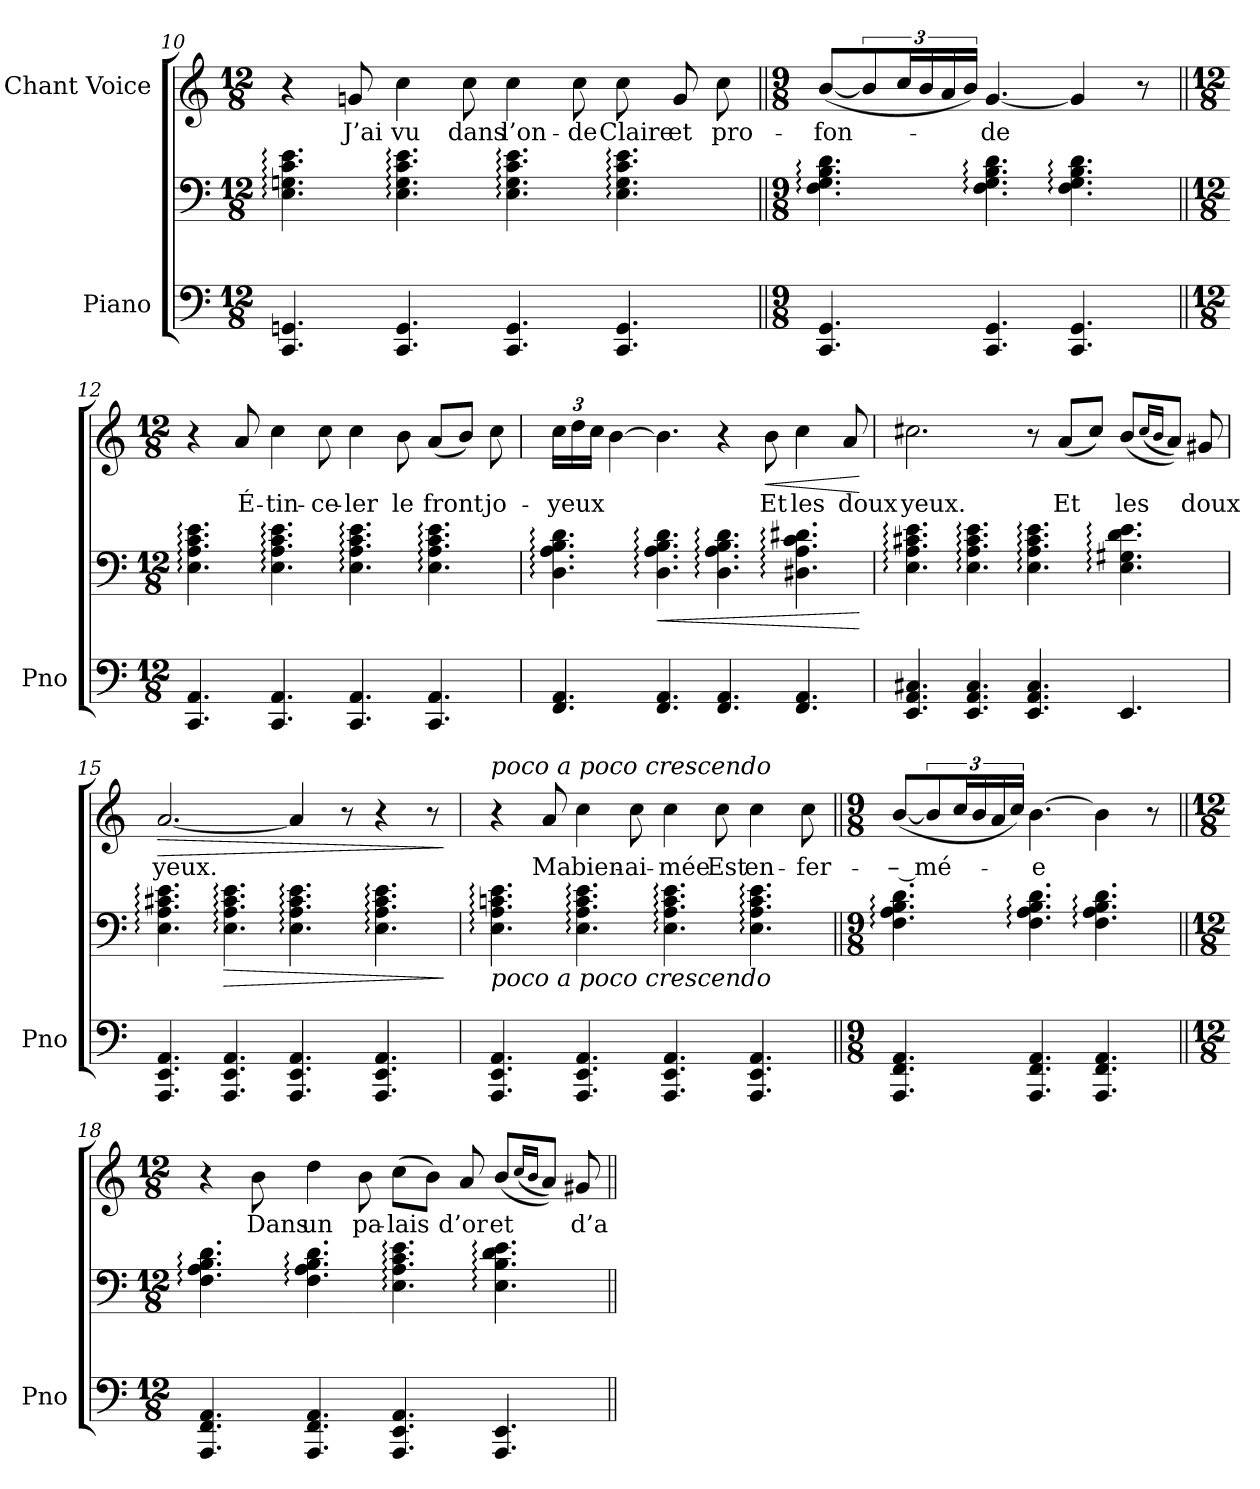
**kern	**kern	**dynam	**kern	**text	**dynam
*part2	*part2	*part2	*part1	*part1	*part1
*staff3	*staff2	*staff2/3	*staff1	*staff1	*staff1
*I"Piano	*	*	*I"Chant Voice	*	*
*I'Pno	*	*	*	*	*
!!LO:PB:g=z
*clefF4	*clefF4	*	*clefG2	*	*
*k[]	*k[]	*	*k[]	*	*
*M12/8	*M12/8	*	*M12/8	*	*
=10	=10	=10	=10	=10	=10
4.CC/ 4.GGn/	4.E\: 4.Gn\: 4.c\: 4.e\:	.	4r	.	.
!	!	!	!	!LO:LY:b	!
.	.	.	8gn/	J’ai	.
!	!	!	!	!LO:LY:b	!
4.CC/ 4.GG/	4.E\: 4.G\: 4.c\: 4.e\:	.	4cc\	vu	.
!	!	!	!	!LO:LY:b	!
.	.	.	8cc\	dans	.
!	!	!	!	!LO:LY:b	!
4.CC/ 4.GG/	4.E\: 4.G\: 4.c\: 4.e\:	.	4cc\	l’on-	.
!	!	!	!	!LO:LY:b	!
.	.	.	8cc\	-de	.
!	!	!	!	!LO:LY:b	!
4.CC/ 4.GG/	4.E\: 4.G\: 4.c\: 4.e\:	.	8cc\	Claire	.
!	!	!	!	!LO:LY:b	!
.	.	.	8g/	et	.
!	!	!	!	!LO:LY:b	!
.	.	.	8cc\	pro-	.
=11||	=11||	=11||	=11||	=11||	=11||
*M9/8	*M9/8	*	*M9/8	*	*
!	!	!	!	!LO:LY:b	!
4.CC/ 4.GG/	4.F\: 4.G\: 4.B\: 4.d\:	.	(<[8b/L	-fon-	.
.	.	.	12b/]	.	.
.	.	.	24cc/L	.	.
.	.	.	24b/	.	.
.	.	.	24a/	.	.
.	.	.	24b/JJ)	.	.
!	!	!	!	!LO:LY:b	!
4.CC/ 4.GG/	4.F\: 4.G\: 4.B\: 4.d\:	.	[4.g/	-de	.
4.CC/ 4.GG/	4.F\: 4.G\: 4.B\: 4.d\:	.	4g/]	.	.
.	.	.	8r	.	.
!!LO:LB:g=z
=12||	=12||	=12||	=12||	=12||	=12||
*M12/8	*M12/8	*	*M12/8	*	*
4.CC/ 4.AA/	4.E\: 4.A\: 4.c\: 4.e\:	.	4r	.	.
!	!	!	!	!LO:LY:b	!
.	.	.	8a/	É-	.
!	!	!	!	!LO:LY:b	!
4.CC/ 4.AA/	4.E\: 4.A\: 4.c\: 4.e\:	.	4cc\	-tin-	.
!	!	!	!	!LO:LY:b	!
.	.	.	8cc\	-ce-	.
!	!	!	!	!LO:LY:b	!
4.CC/ 4.AA/	4.E\: 4.A\: 4.c\: 4.e\:	.	4cc\	-ler	.
!	!	!	!	!LO:LY:b	!
.	.	.	8b\	le	.
!	!	!	!	!LO:LY:b	!
4.CC/ 4.AA/	4.E\: 4.A\: 4.c\: 4.e\:	.	(<8a/L	front	.
.	.	.	8b/J)	.	.
!	!	!	!	!LO:LY:b	!
.	.	.	8cc\	jo-	.
=13	=13	=13	=13	=13	=13
*	*	*	*Xbrackettup	*	*
!	!	!	!	!LO:LY:b	!
4.FF/ 4.AA/	4.D\: 4.A\: 4.B\: 4.d\:	.	24cc\LL	-yeux	.
.	.	.	24dd\	.	.
.	.	.	24cc\JJ	.	.
.	.	.	[4b\	.	.
!	!	!LO:HP:b	!	!	!
4.FF/ 4.AA/	4.D\: 4.A\: 4.B\: 4.d\:	<	4.b\]	.	.
4.FF/ 4.AA/	4.D\: 4.A\: 4.B\: 4.d\:	.	4r	.	.
!	!	!	!	!LO:LY:b	!LO:HP:b
.	.	.	8b\	Et	<
!	!	!	!	!LO:LY:b	!
4.FF/ 4.AA/	4.D#X\: 4.A\: 4.c\: 4.d#X\:	.	4cc\	les	.
!	!	!	!	!LO:LY:b	!
.	.	.	8a/	doux	.
.	.	[	.	.	[
!!LO:LB:g=z
=14	=14	=14	=14	=14	=14
!	!	!	!	!LO:LY:b	!
4.EE/ 4.AA/ 4.C#X/	4.E\: 4.A\: 4.c#X\: 4.e\:	.	2.cc#X\	yeux.	.
4.EE/ 4.AA/ 4.C#/	4.E\: 4.A\: 4.c#\: 4.e\:	.	.	.	.
4.EE/ 4.AA/ 4.C#/	4.E\: 4.A\: 4.c#\: 4.e\:	.	8r	.	.
!	!	!	!	!LO:LY:b	!
.	.	.	(<8a/L	Et	.
.	.	.	8cc#/J)	.	.
!	!	!	!	!LO:LY:b	!
4.EE/	4.E\: 4.G#X\: 4.d\: 4.e\:	.	(<8b/L	les	.
.	.	.	(<16qcc#/LL	.	.
.	.	.	16qb/JJ	.	.
.	.	.	8a/J))	.	.
!	!	!	!	!LO:LY:b	!
.	.	.	8g#X/	doux	.
=15	=15	=15	=15	=15	=15
!	!	!	!	!LO:LY:b	!LO:HP:b
4.AAA/ 4.EE/ 4.AA/	4.E\: 4.A\: 4.c#X\: 4.e\:	.	[2.a/	yeux.	>
!	!	!LO:HP:b	!	!	!
4.AAA/ 4.EE/ 4.AA/	4.E\: 4.A\: 4.c#\: 4.e\:	>	.	.	.
4.AAA/ 4.EE/ 4.AA/	4.E\: 4.A\: 4.c#\: 4.e\:	.	4a/]	.	.
.	.	.	8r	.	.
4.AAA/ 4.EE/ 4.AA/	4.E\: 4.A\: 4.c#\: 4.e\:	.	4r	.	.
.	.	.	8r	.	.
.	.	]	.	.	]
=16	=16	=16	=16	=16	=16
!	!	!	!LO:TX:a:i:t=poco a poco crescendo	!	!
!	!LO:TX:b:i:t=poco a poco crescendo	!	!	!	!
4.AAA/ 4.EE/ 4.AA/	4.E\: 4.A\: 4.cn\: 4.e\:	.	4r	.	.
!	!	!	!	!LO:LY:b	!
.	.	.	8a/	Ma	.
!	!	!	!	!LO:LY:b	!
4.AAA/ 4.EE/ 4.AA/	4.E\: 4.A\: 4.c\: 4.e\:	.	4cc\	bien-	.
!	!	!	!	!LO:LY:b	!
.	.	.	8cc\	-ai-	.
*	*	*	*MM48	*	*
!	!	!	!	!LO:LY:b	!
4.AAA/ 4.EE/ 4.AA/	4.E\: 4.A\: 4.c\: 4.e\:	.	4cc\	-mée	.
!	!	!	!	!LO:LY:b	!
.	.	.	8cc\	Est	.
!	!	!	!	!LO:LY:b	!
4.AAA/ 4.EE/ 4.AA/	4.E\: 4.A\: 4.c\: 4.e\:	.	4cc\	en-	.
!	!	!	!	!LO:LY:b	!
.	.	.	8cc\	-fer-	.
!!LO:LB:g=z
=17||	=17||	=17||	=17||	=17||	=17||
*M9/8	*M9/8	*	*M9/8	*	*
*	*	*	*MM48	*	*
!	!	!	!	!LO:LY:b	!
4.AAA/ 4.FF/ 4.AA/	4.F\: 4.A\: 4.B\: 4.d\:	.	(<[8b/L	– mé-	.
*	*	*	*brackettup	*	*
.	.	.	12b/]	.	.
.	.	.	24cc/L	.	.
.	.	.	24b/	.	.
.	.	.	24a/	.	.
.	.	.	24cc/JJ)	.	.
!	!	!	!	!LO:LY:b	!
4.AAA/ 4.FF/ 4.AA/	4.F\: 4.A\: 4.B\: 4.d\:	.	[4.b\	-e	.
4.AAA/ 4.FF/ 4.AA/	4.F\: 4.A\: 4.B\: 4.d\:	.	4b\]	.	.
.	.	.	8r	.	.
=18||	=18||	=18||	=18||	=18||	=18||
*M12/8	*M12/8	*	*M12/8	*	*
4.AAA/ 4.FF/ 4.AA/	4.F\: 4.A\: 4.B\: 4.d\:	.	4r	.	.
!	!	!	!	!LO:LY:b	!
.	.	.	8b\	Dans	.
!	!	!	!	!LO:LY:b	!
4.AAA/ 4.FF/ 4.AA/	4.F\: 4.A\: 4.B\: 4.d\:	.	4dd\	un	.
!	!	!	!	!LO:LY:b	!
.	.	.	8b\	pa-	.
!	!	!	!	!LO:LY:b	!
4.AAA/ 4.EE/ 4.AA/	4.E\: 4.A\: 4.c\: 4.e\:	.	(>8cc\L	-lais	.
.	.	.	8b\J)	.	.
!	!	!	!	!LO:LY:b	!
.	.	.	8a/	d’or	.
!	!	!	!	!LO:LY:b	!
4.AAA/ 4.EE/	4.E\: 4.B\: 4.d\: 4.e\:	.	(<8b/L	et	.
.	.	.	(<16qcc/LL	.	.
.	.	.	16qb/JJ	.	.
.	.	.	8a/J))	.	.
!	!	!	!	!LO:LY:b	!
.	.	.	8g#X/	d’a-	.
=||	=||	=||	=||	=||	=||
*-	*-	*-	*-	*-	*-
